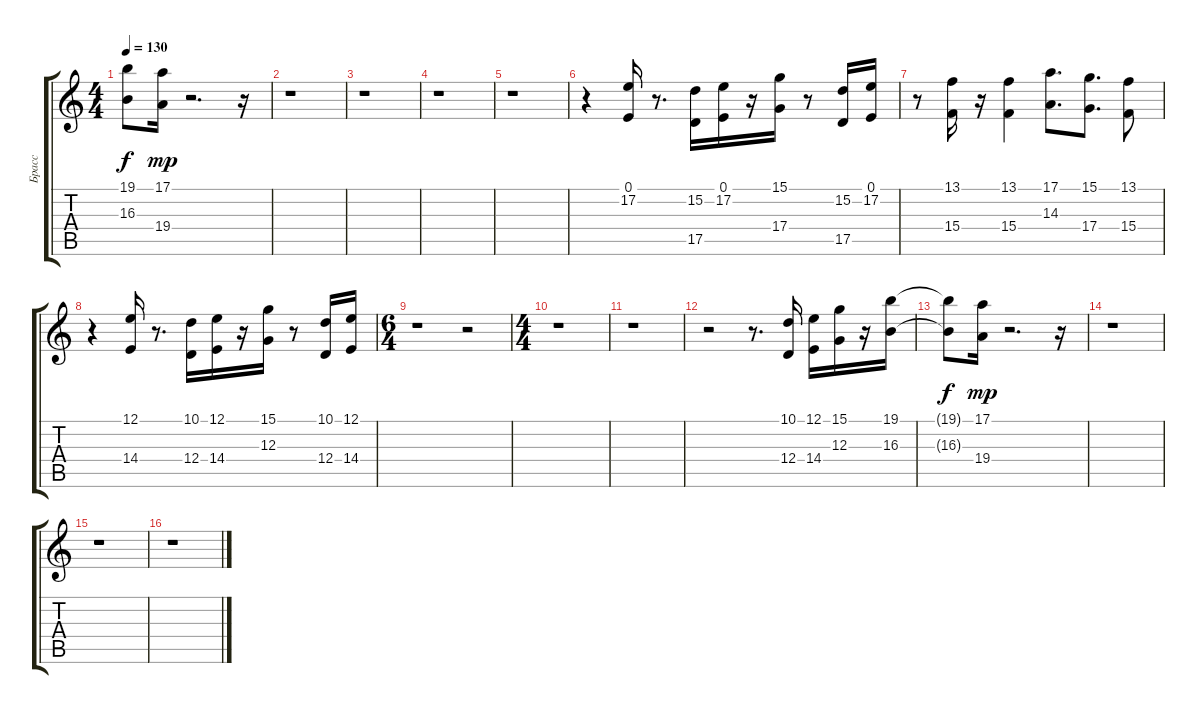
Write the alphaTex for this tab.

\track ("Брасс" "Брасс") {instrument brasssection}
\staff {score tabs}
\tuning (E4 B3 G3 D3 A2 E2) {hide}
\ts (4 4)
\tempo 130
\clef g2
\ks c
(19.1{t} 16.3{t}).8{dy f} (17.1 19.4).16{dy mp} r.2{d} r.16 |
r.1 |
r.1 |
r.1 |
r.1 |
r.4 (0.1 17.2).16 r.8{d} (15.2 17.5).16 (0.1 17.2).16 r.16 (15.1 17.4).16 r.8 (15.2 17.5).16 (0.1 17.2).16 |
r.8 (13.1 15.4).16 r.16 (13.1 15.4).4 (17.1 14.3).8{d} (15.1 17.4).8{d} (13.1 15.4).8 |
r.4 (12.1 14.4).16 r.8{d} (10.1 12.4).16 (12.1 14.4).16 r.16 (15.1 12.3).16 r.8 (10.1 12.4).16 (12.1 14.4).16 |
\ts (6 4)
r.1 r.2 |
\ts (4 4)
r.1 |
r.1 |
r.2 r.8{d} (10.1 12.4).16 (12.1 14.4).16 (15.1 12.3).16 r.16 (19.1 16.3).16 |
(19.1{t} 16.3{t}).8{dy f} (17.1 19.4).16{dy mp} r.2{d} r.16 |
r.1 |
r.1 |
r.1
